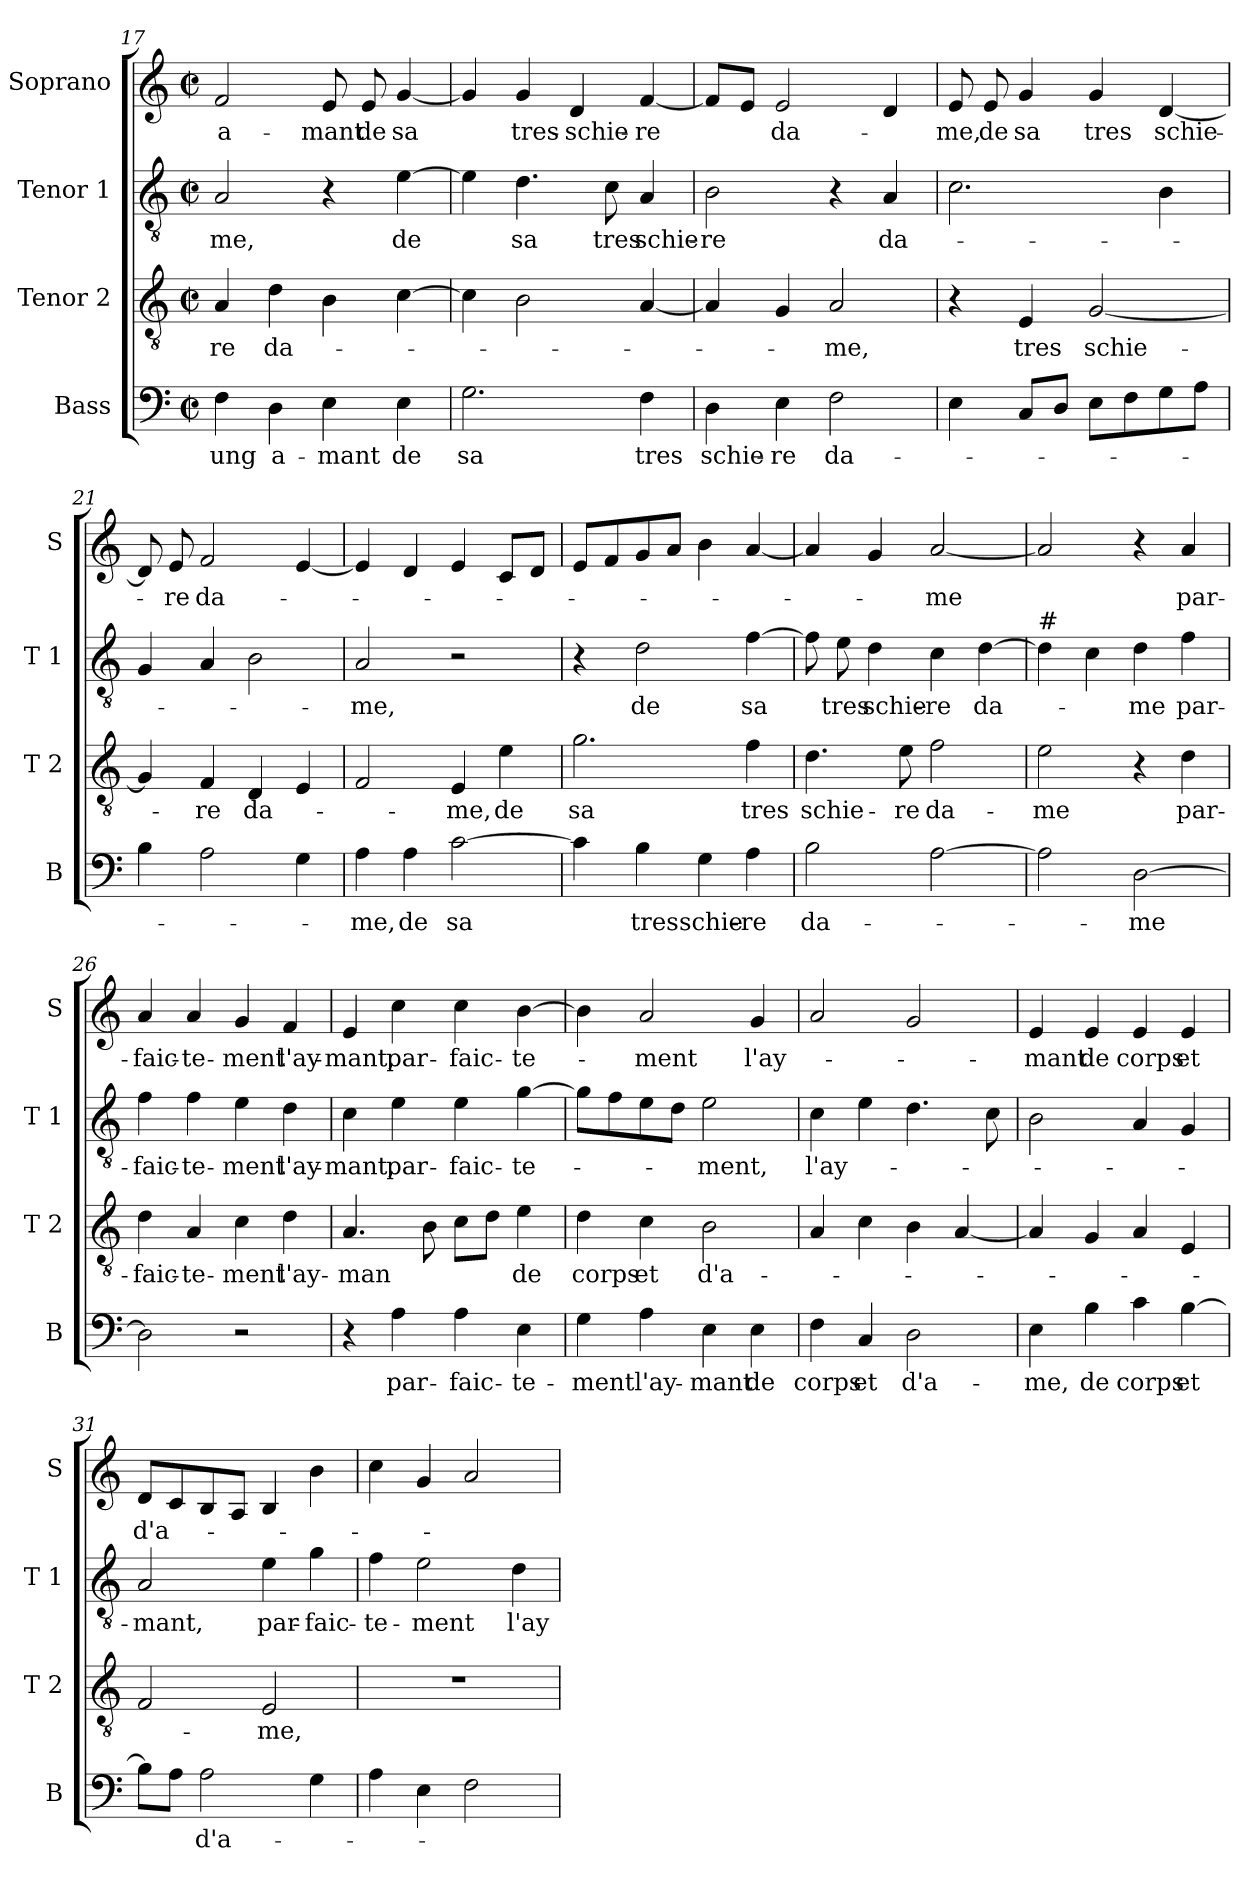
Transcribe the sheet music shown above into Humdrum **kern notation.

**kern	**text	**kern	**text	**kern	**text	**kern	**text
*part4	*part4	*part3	*part3	*part2	*part2	*part1	*part1
*staff4	*staff4	*staff3	*staff3	*staff2	*staff2	*staff1	*staff1
*I"Bass	*	*I"Tenor 2	*	*I"Tenor 1	*	*I"Soprano	*
*I'B	*	*I'T 2	*	*I'T 1	*	*I'S	*
*clefF4	*	*clefGv2	*	*clefGv2	*	*clefG2	*
*k[]	*	*k[]	*	*k[]	*	*k[]	*
*C:	*	*C:	*	*C:	*	*C:	*
*M2/2	*	*M2/2	*	*M2/2	*	*M2/2	*
*met(c|)	*	*met(c|)	*	*met(c|)	*	*met(c|)	*
=17	=17	=17	=17	=17	=17	=17	=17
4F\	ung	4A/	-re	2A/	-me,	2f/	a-
4D\	a-	4d\	da-	.	.	.	.
4E\	-mant	4B\	.	4r	.	8e/	-mant
.	.	.	.	.	.	8e/	de
4E\	de	[4c\	.	[4e\	de	[4g/	sa
!!LO:PB:g=z
=18	=18	=18	=18	=18	=18	=18	=18
2.G\	sa	4c\]	.	4e\]	.	4g/]	.
.	.	2B\	.	4.d\	sa	4g/	tres-
.	.	.	.	.	.	4d/	-schie-
.	.	.	.	8c\	tres	.	.
4F\	tres	[4A/	.	4A/	schie-	[4f/	-re
=19	=19	=19	=19	=19	=19	=19	=19
4D\	schie-	4A/]	.	2B\	-re	8f/L]	.
.	.	.	.	.	.	8e/J	.
4E\	-re	4G/	.	.	.	2e/	da-
2F\	da-	2A/	-me,	4r	.	.	.
.	.	.	.	4A/	da-	4d/	.
=20	=20	=20	=20	=20	=20	=20	=20
4E\	.	4r	.	2.c\	.	8e/	-me,
.	.	.	.	.	.	8e/	de
8C/L	.	4E/	tres	.	.	4g/	sa
8D/J	.	.	.	.	.	.	.
8E\L	.	[2G/	schie-	.	.	4g/	tres
8F\	.	.	.	.	.	.	.
8G\	.	.	.	4B\	.	[4d/	schie-
8A\J	.	.	.	.	.	.	.
=21	=21	=21	=21	=21	=21	=21	=21
4B\	.	4G/]	.	4G/	.	8d/]	.
.	.	.	.	.	.	8e/	-re
2A\	.	4F/	-re	4A/	.	2f/	da-
.	.	4D/	da-	2B\	.	.	.
4G\	.	4E/	.	.	.	[4e/	.
=22	=22	=22	=22	=22	=22	=22	=22
4A\	-me,	2F/	.	2A/	-me,	4e/]	.
4A\	de	.	.	.	.	4d/	.
[2c\	sa	4E/	-me,	2r	.	4e/	.
.	.	4e\	de	.	.	8c/L	.
.	.	.	.	.	.	8d/J	.
=23	=23	=23	=23	=23	=23	=23	=23
4c\]	.	2.g\	sa	4r	.	8e/L	.
.	.	.	.	.	.	8f/	.
4B\	tres	.	.	2d\	de	8g/	.
.	.	.	.	.	.	8a/J	.
4G\	schie-	.	.	.	.	4b\	.
4A\	-re	4f\	tres	[4f\	sa	[4a/	.
!!LO:LB:g=z
=24	=24	=24	=24	=24	=24	=24	=24
2B\	da-	4.d\	schie-	8f\]	.	4a/]	.
.	.	.	.	8e\	tres	.	.
.	.	.	.	4d\	schie-	4g/	.
.	.	8e\	-re	.	.	.	.
[2A\	.	2f\	da-	4c\	-re	[2a/	-me
.	.	.	.	[4d\	da-	.	.
=25	=25	=25	=25	=25	=25	=25	=25
!	!	!	!	!LO:TX:a:t=#	!	!	!
2A\]	.	2e\	-me	4d\]	.	2a/]	.
.	.	.	.	4c\	.	.	.
[2D\	-me	4r	.	4d\	-me	4r	.
.	.	4d\	par-	4f\	par-	4a/	par-
=26	=26	=26	=26	=26	=26	=26	=26
2D\]	.	4d\	-faic-	4f\	-faic-	4a/	-faic-
.	.	4A/	-te-	4f\	-te-	4a/	-te-
2r	.	4c\	-ment	4e\	-ment	4g/	-ment
.	.	4d\	l'ay-	4d\	l'ay-	4f/	l'ay-
=27	=27	=27	=27	=27	=27	=27	=27
4r	.	4.A/	-man	4c\	-mant,	4e/	-mant,
4A\	par-	.	.	4e\	par-	4cc\	par-
.	.	8B\	.	.	.	.	.
4A\	-faic-	8c\L	.	4e\	-faic-	4cc\	-faic-
.	.	8d\J	.	.	.	.	.
4E\	-te-	4e\	de	[4g\	-te-	[4b\	-te-
=28	=28	=28	=28	=28	=28	=28	=28
4G\	-ment	4d\	corps	8g\L]	.	4b\]	.
.	.	.	.	8f\	.	.	.
4A\	l'ay-	4c\	et	8e\	.	2a/	-ment
.	.	.	.	8d\J	.	.	.
4E\	-mant	2B\	d'a-	2e\	-ment,	.	.
4E\	de	.	.	.	.	4g/	l'ay-
=29	=29	=29	=29	=29	=29	=29	=29
4F\	corps	4A/	.	4c\	l'ay-	2a/	.
4C/	et	4c\	.	4e\	.	.	.
2D\	d'a-	4B\	.	4.d\	.	2g/	.
.	.	[4A/	.	.	.	.	.
.	.	.	.	8c\	.	.	.
!!LO:LB:g=z
=30	=30	=30	=30	=30	=30	=30	=30
4E\	-me,	4A/]	.	2B\	.	4e/	-mant
4B\	de	4G/	.	.	.	4e/	de
4c\	corps	4A/	.	4A/	.	4e/	corps
[4B\	et	4E/	.	4G/	.	4e/	et
=31	=31	=31	=31	=31	=31	=31	=31
8B\L]	.	2F/	.	2A/	-mant,	8d/L	d'a-
8A\J	.	.	.	.	.	8c/	.
2A\	d'a-	.	.	.	.	8B/	.
.	.	.	.	.	.	8A/J	.
.	.	2E/	-me,	4e\	par-	4B/	.
4G\	.	.	.	4g\	-faic-	4b\	.
=32	=32	=32	=32	=32	=32	=32	=32
4A\	.	1r	.	4f\	-te-	4cc\	.
4E\	.	.	.	2e\	-ment	4g/	.
2F\	.	.	.	.	.	2a/	.
.	.	.	.	4d\	l'ay-	.	.
=	=	=	=	=	=	=	=
*-	*-	*-	*-	*-	*-	*-	*-
